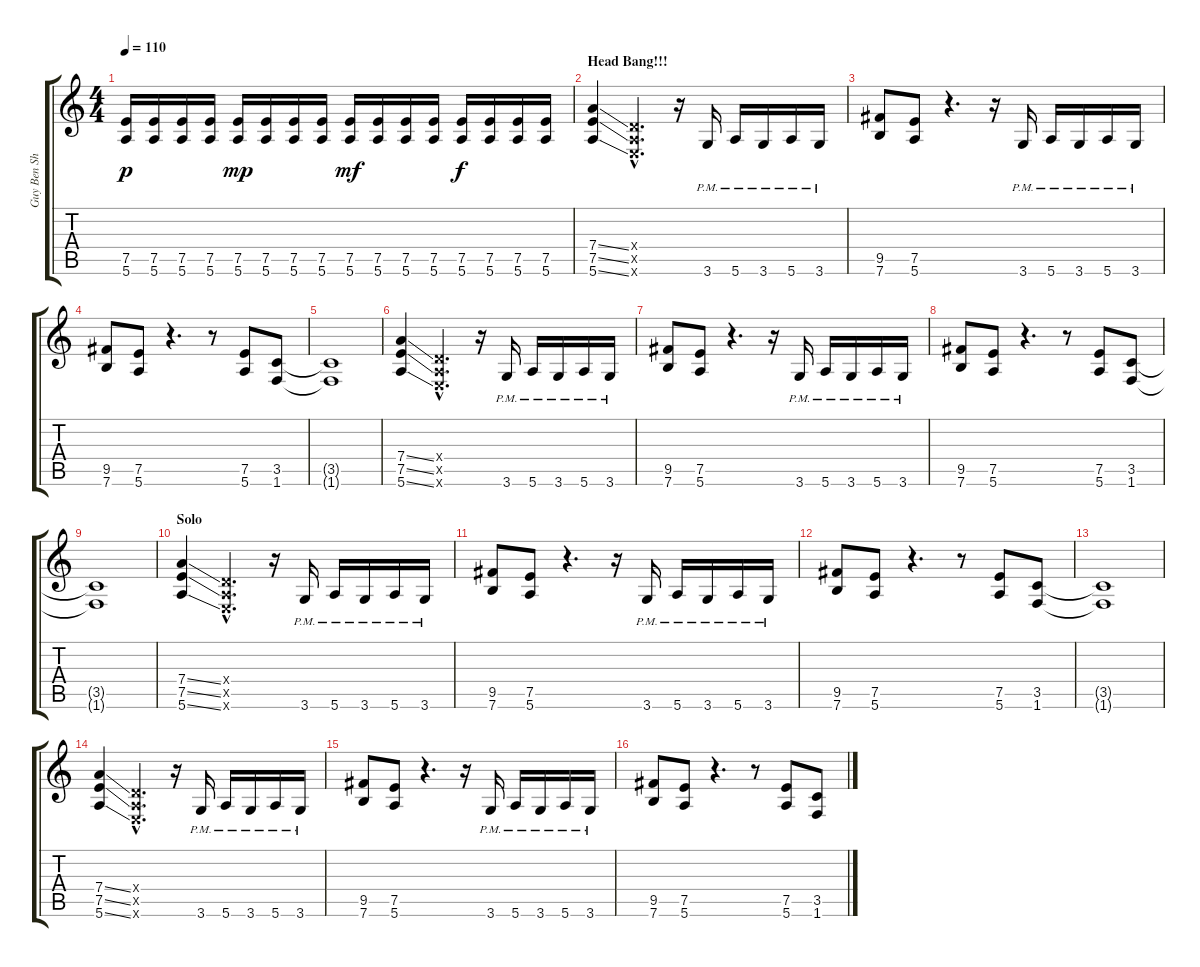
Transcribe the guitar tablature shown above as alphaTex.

\track ("Guy Ben Shitrit" "Guy Ben Sh") {instrument distortionguitar}
\staff {score tabs}
\tuning (E4 B3 G3 D3 A2 E2) {hide}
\ts (4 4)
\tempo 110
\clef g2
\ks c
(7.5 5.6).16{dy p volume 13 balance 4 instrument distortionguitar} (7.5 5.6).16 (7.5 5.6).16 (7.5 5.6).16 (7.5 5.6).16{dy mp} (7.5 5.6).16 (7.5 5.6).16 (7.5 5.6).16 (7.5 5.6).16{dy mf} (7.5 5.6).16 (7.5 5.6).16 (7.5 5.6).16 (7.5 5.6).16{dy f} (7.5 5.6).16 (7.5 5.6).16 (7.5 5.6).16 |
\section ("" "Head Bang!!!")
(7.4{ss} 7.5{ss} 5.6{ss}).4{instrument distortionguitar} (0.4{hac x} 0.5{hac x} 0.6{hac x}).4{d} r.16 3.6{pm}.16 5.6{pm}.16 3.6{pm}.16 5.6{pm}.16 3.6{pm}.16 |
(9.5 7.6).8 (7.5 5.6).8 r.4{d} r.16 3.6{pm}.16 5.6{pm}.16 3.6{pm}.16 5.6{pm}.16 3.6{pm}.16 |
(9.5 7.6).8 (7.5 5.6).8 r.4{d} r.8 (7.5 5.6).8 (3.5 1.6).8 |
(3.5{t} 1.6{t}).1 |
(7.4{ss} 7.5{ss} 5.6{ss}).4{instrument distortionguitar} (0.4{hac x} 0.5{hac x} 0.6{hac x}).4{d} r.16 3.6{pm}.16 5.6{pm}.16 3.6{pm}.16 5.6{pm}.16 3.6{pm}.16 |
(9.5 7.6).8 (7.5 5.6).8 r.4{d} r.16 3.6{pm}.16 5.6{pm}.16 3.6{pm}.16 5.6{pm}.16 3.6{pm}.16 |
(9.5 7.6).8 (7.5 5.6).8 r.4{d} r.8 (7.5 5.6).8 (3.5 1.6).8 |
(3.5{t} 1.6{t}).1 |
\section ("" "Solo")
(7.4{ss} 7.5{ss} 5.6{ss}).4{instrument distortionguitar} (0.4{hac x} 0.5{hac x} 0.6{hac x}).4{d} r.16 3.6{pm}.16 5.6{pm}.16 3.6{pm}.16 5.6{pm}.16 3.6{pm}.16 |
(9.5 7.6).8 (7.5 5.6).8 r.4{d} r.16 3.6{pm}.16 5.6{pm}.16 3.6{pm}.16 5.6{pm}.16 3.6{pm}.16 |
(9.5 7.6).8 (7.5 5.6).8 r.4{d} r.8 (7.5 5.6).8 (3.5 1.6).8 |
(3.5{t} 1.6{t}).1 |
(7.4{ss} 7.5{ss} 5.6{ss}).4{instrument distortionguitar} (0.4{hac x} 0.5{hac x} 0.6{hac x}).4{d} r.16 3.6{pm}.16 5.6{pm}.16 3.6{pm}.16 5.6{pm}.16 3.6{pm}.16 |
(9.5 7.6).8 (7.5 5.6).8 r.4{d} r.16 3.6{pm}.16 5.6{pm}.16 3.6{pm}.16 5.6{pm}.16 3.6{pm}.16 |
(9.5 7.6).8 (7.5 5.6).8 r.4{d} r.8 (7.5 5.6).8 (3.5 1.6).8
